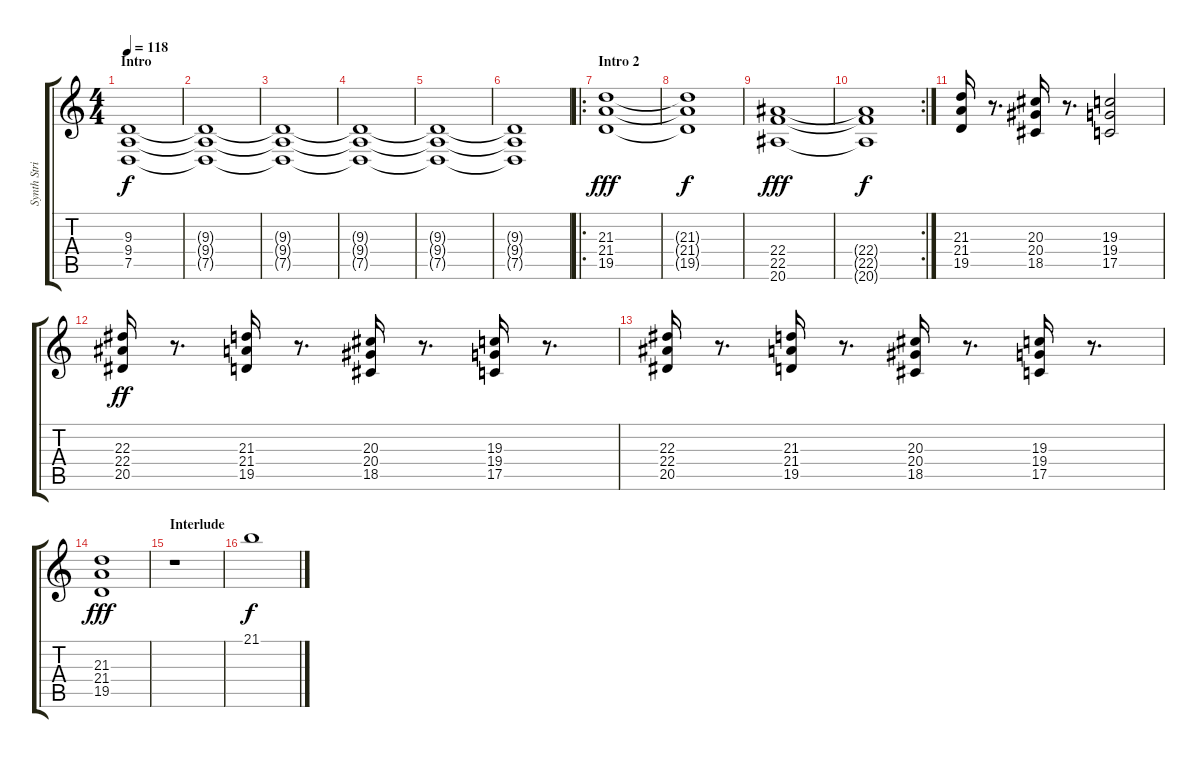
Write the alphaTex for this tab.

\track ("Synth Strings 1" "Synth Stri") {instrument synthstrings1}
\staff {score tabs}
\tuning (D4 A3 F3 C3 G2 D2) {hide}
\ts (4 4)
\section ("" "Intro")
\tempo 118
\clef g2
\ks c
(9.3 9.4 7.5).1{dy f instrument synthstrings1} |
(9.3{t} 9.4{t} 7.5{t}).1 |
(9.3{t} 9.4{t} 7.5{t}).1 |
(9.3{t} 9.4{t} 7.5{t}).1 |
(9.3{t} 9.4{t} 7.5{t}).1 |
(9.3{t} 9.4{t} 7.5{t}).1 |
\ro
\section ("" "Intro 2")
(21.3 21.4 19.5).1{dy fff instrument orchestrahit} |
(21.3{t} 21.4{t} 19.5{t}).1{dy f} |
(22.4 22.5 20.6).1{dy fff} |
\rc 2
(22.4{t} 22.5{t} 20.6{t}).1{dy f} |
(21.3 21.4 19.5).16{instrument orchestrahit} r.8{d} (20.3 20.4 18.5).16 r.8{d} (19.3 19.4 17.5).2 |
(22.3 22.4 20.5).16{dy ff} r.8{d} (21.3 21.4 19.5).16 r.8{d} (20.3 20.4 18.5).16 r.8{d} (19.3 19.4 17.5).16 r.8{d} |
(22.3 22.4 20.5).16 r.8{d} (21.3 21.4 19.5).16 r.8{d} (20.3 20.4 18.5).16 r.8{d} (19.3 19.4 17.5).16 r.8{d} |
(21.3 21.4 19.5).1{dy fff instrument orchestrahit} |
\section ("" "Interlude")
r.1{instrument synthstrings1} |
21.1.1{dy f}
